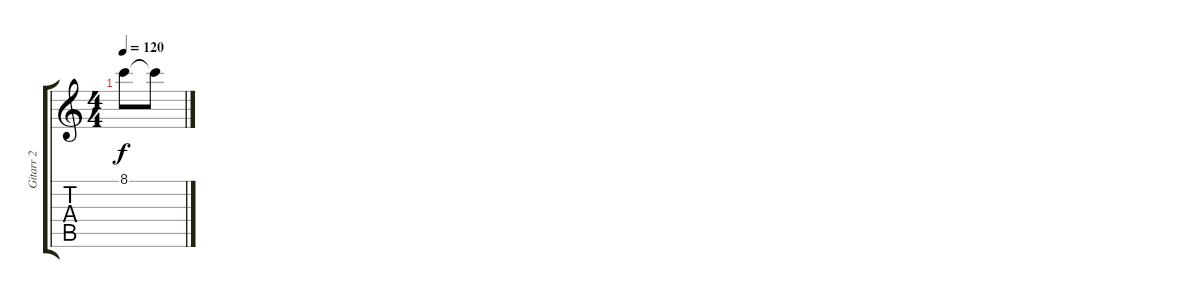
\track ("Gitarr 2" "Gitarr 2") {instrument acousticguitarsteel}
\staff {score tabs}
\tuning (E4 B3 G3 D3 A2 E2) {hide}
\ts (4 4)
\tempo 120
\clef g2
\ks c
8.1.8{dy f} 8.1{t}.8
